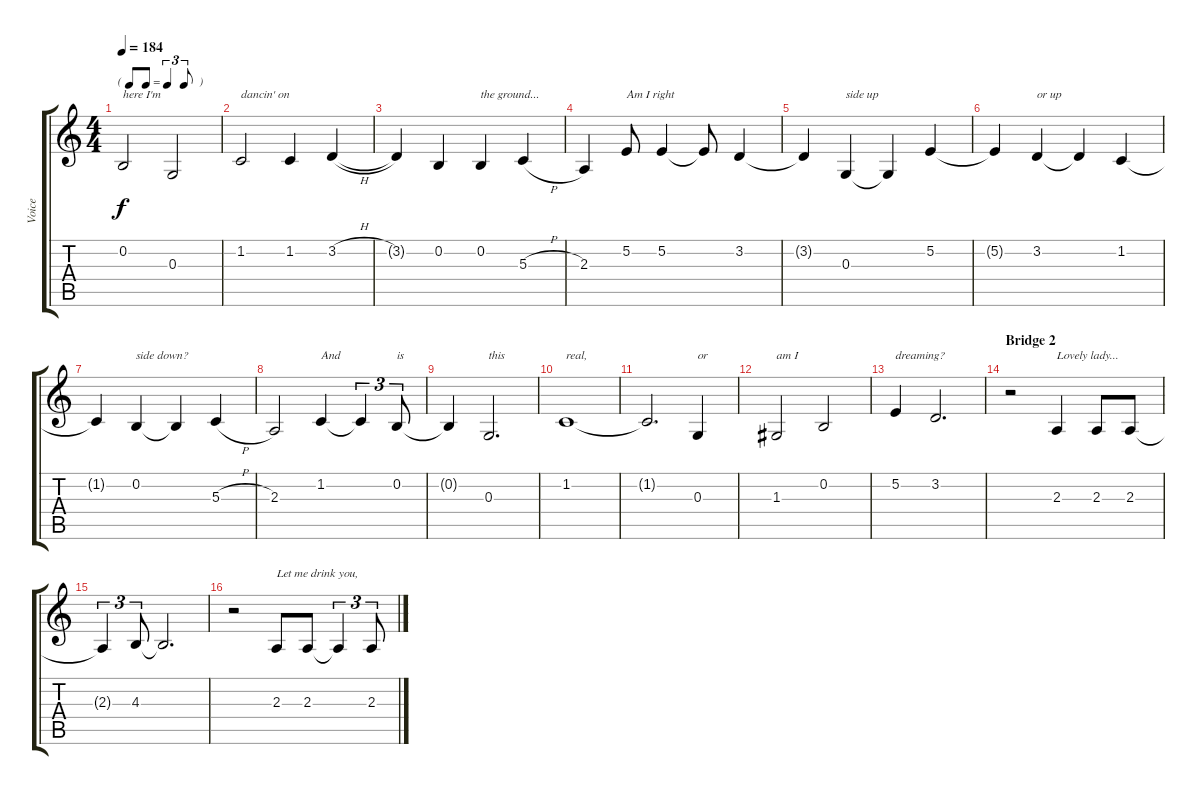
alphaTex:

\track ("Voice" "Voice") {instrument clarinet}
\staff {score tabs}
\tuning (E4 B3 G3 D3 A2 E2) {hide}
\ts (4 4)
\tf triplet8th
\tempo 184
\clef g2
\ks c
0.2.2{txt "here I'm" dy f} 0.3.2 |
1.2.2{txt "dancin' on"} 1.2.4 3.2{h}.4 |
3.2{t}.4 0.2.4 0.2.4{txt "the ground..."} 5.3{h}.4 |
2.3.4 5.2.8{txt "Am I right"} 5.2.4 5.2{t}.8 3.2.4 |
3.2{t}.4 0.3.4{txt "side up"} 0.3{t}.4 5.2.4 |
5.2{t}.4 3.2.4{txt "or up"} 3.2{t}.4 1.2.4 |
1.2{t}.4 0.2.4{txt "side down?"} 0.2{t}.4 5.3{h}.4 |
2.3.2 1.2.4{txt "And"} 1.2{t}.4{tu (3 2)} 0.2.8{tu (3 2) txt "is"} |
0.2{t}.4 0.3.2{d txt "this"} |
1.2.1{txt "real,"} |
1.2{t}.2{d} 0.3.4{txt "or"} |
1.3.2{txt "am I"} 0.2.2 |
5.2.4{txt "dreaming?"} 3.2.2{d} |
\section ("" "Bridge 2")
r.2 2.3.4{txt "Lovely lady..."} 2.3.8 2.3.8 |
2.3{t}.4{tu (3 2)} 4.3.8{tu (3 2)} 4.3{t}.2{d} |
r.2 2.3.8{txt "Let me drink you,"} 2.3.8 2.3{t}.4{tu (3 2)} 2.3.8{tu (3 2)}
